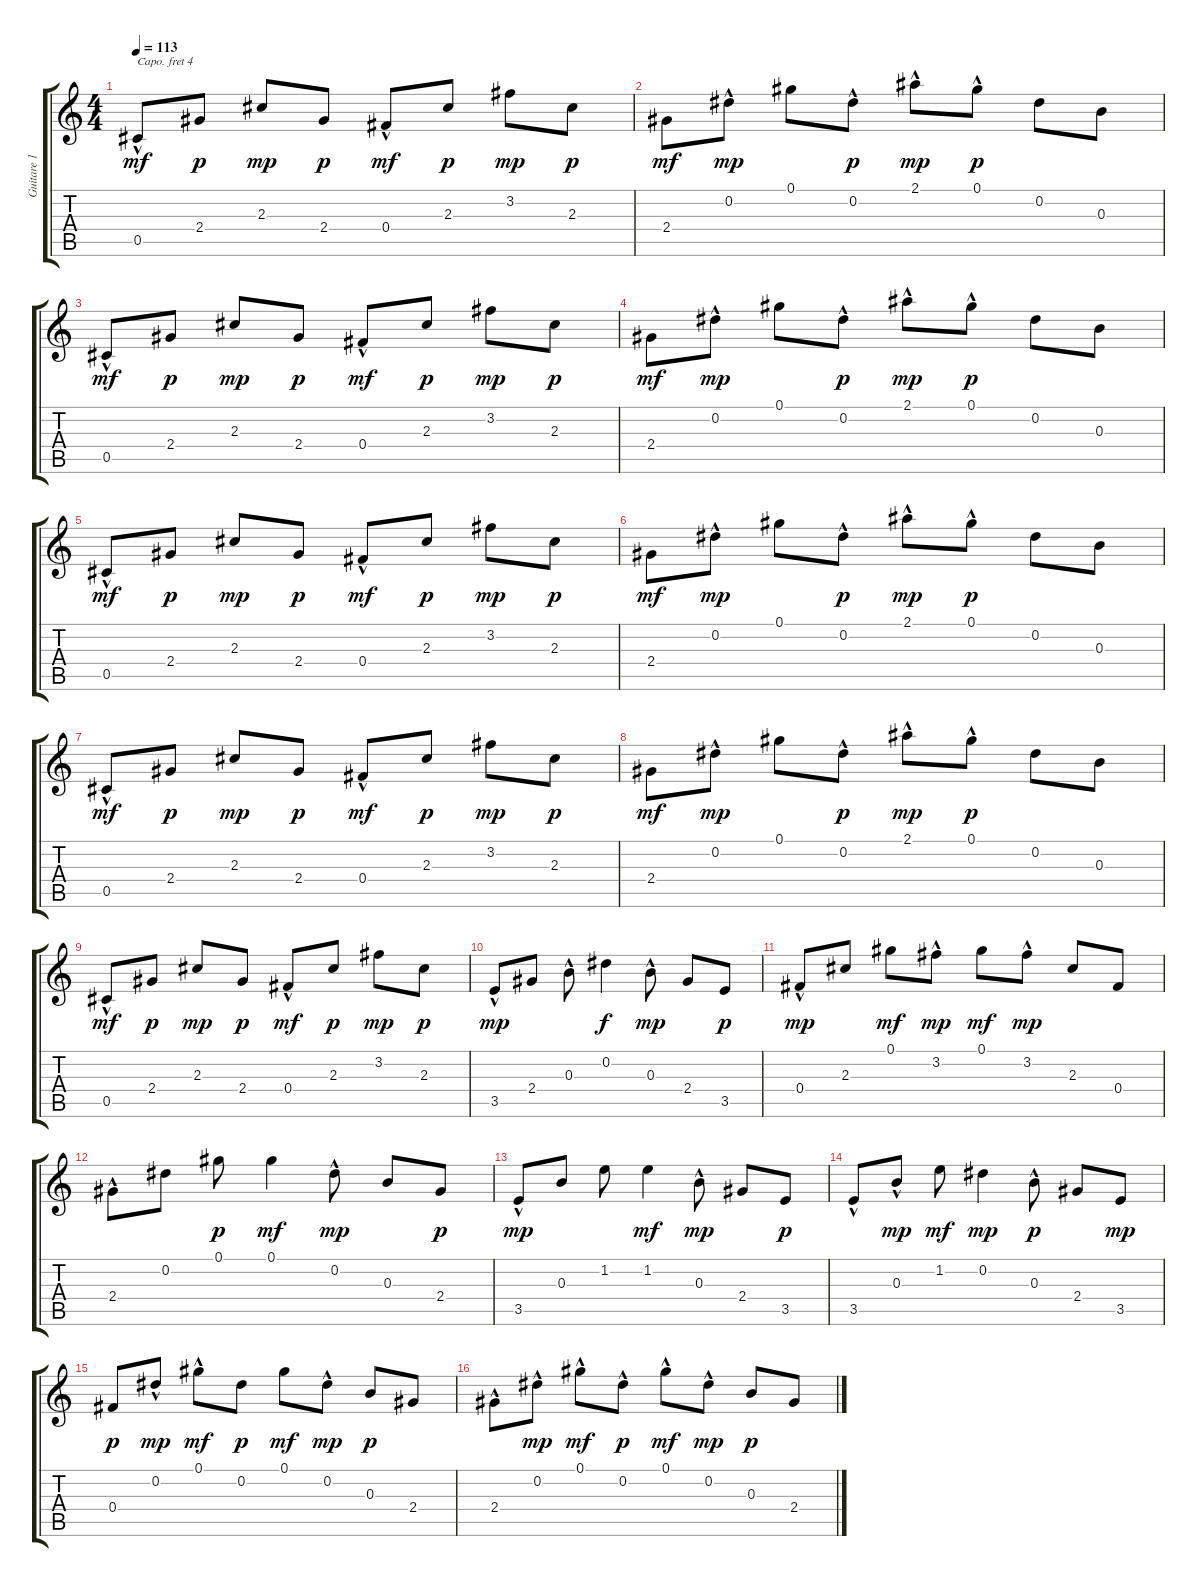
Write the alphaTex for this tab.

\track ("Guitare 1 capo=4" "Guitare 1 ") {instrument acousticguitarsteel}
\staff {score tabs}
\capo 4
\tuning (E4 B3 G3 D3 A2 E2) {hide}
\ts (4 4)
\tempo 113
\clef g2
\ks c
0.5{hac}.8{dy mf} 2.4.8{dy p} 2.3.8{dy mp} 2.4.8{dy p} 0.4{hac}.8{dy mf} 2.3.8{dy p} 3.2.8{dy mp} 2.3.8{dy p} |
2.4.8{dy mf} 0.2{hac}.8{dy mp} 0.1.8 0.2{hac}.8{dy p} 2.1{hac}.8{dy mp} 0.1{hac}.8{dy p} 0.2.8 0.3.8 |
0.5{hac}.8{dy mf} 2.4.8{dy p} 2.3.8{dy mp} 2.4.8{dy p} 0.4{hac}.8{dy mf} 2.3.8{dy p} 3.2.8{dy mp} 2.3.8{dy p} |
2.4.8{dy mf} 0.2{hac}.8{dy mp} 0.1.8 0.2{hac}.8{dy p} 2.1{hac}.8{dy mp} 0.1{hac}.8{dy p} 0.2.8 0.3.8 |
0.5{hac}.8{dy mf} 2.4.8{dy p} 2.3.8{dy mp} 2.4.8{dy p} 0.4{hac}.8{dy mf} 2.3.8{dy p} 3.2.8{dy mp} 2.3.8{dy p} |
2.4.8{dy mf} 0.2{hac}.8{dy mp} 0.1.8 0.2{hac}.8{dy p} 2.1{hac}.8{dy mp} 0.1{hac}.8{dy p} 0.2.8 0.3.8 |
0.5{hac}.8{dy mf} 2.4.8{dy p} 2.3.8{dy mp} 2.4.8{dy p} 0.4{hac}.8{dy mf} 2.3.8{dy p} 3.2.8{dy mp} 2.3.8{dy p} |
2.4.8{dy mf} 0.2{hac}.8{dy mp} 0.1.8 0.2{hac}.8{dy p} 2.1{hac}.8{dy mp} 0.1{hac}.8{dy p} 0.2.8 0.3.8 |
0.5{hac}.8{dy mf} 2.4.8{dy p} 2.3.8{dy mp} 2.4.8{dy p} 0.4{hac}.8{dy mf} 2.3.8{dy p} 3.2.8{dy mp} 2.3.8{dy p} |
3.5{hac}.8{dy mp} 2.4.8 0.3{hac}.8 0.2.4{dy f} 0.3{hac}.8{dy mp} 2.4.8 3.5.8{dy p} |
0.4{hac}.8{dy mp} 2.3.8 0.1.8{dy mf} 3.2{hac}.8{dy mp} 0.1.8{dy mf} 3.2{hac}.8{dy mp} 2.3.8 0.4.8 |
2.4{hac}.8 0.2.8 0.1.8{dy p} 0.1.4{dy mf} 0.2{hac}.8{dy mp} 0.3.8 2.4.8{dy p} |
3.5{hac}.8{dy mp} 0.3.8 1.2.8 1.2.4{dy mf} 0.3{hac}.8{dy mp} 2.4.8 3.5.8{dy p} |
3.5{hac}.8 0.3{hac}.8{dy mp} 1.2.8{dy mf} 0.2.4{dy mp} 0.3{hac}.8{dy p} 2.4.8 3.5.8{dy mp} |
0.4.8{dy p} 0.2{hac}.8{dy mp} 0.1{hac}.8{dy mf} 0.2.8{dy p} 0.1.8{dy mf} 0.2{hac}.8{dy mp} 0.3.8{dy p} 2.4.8 |
2.4{hac}.8 0.2{hac}.8{dy mp} 0.1{hac}.8{dy mf} 0.2{hac}.8{dy p} 0.1{hac}.8{dy mf} 0.2{hac}.8{dy mp} 0.3.8{dy p} 2.4.8
